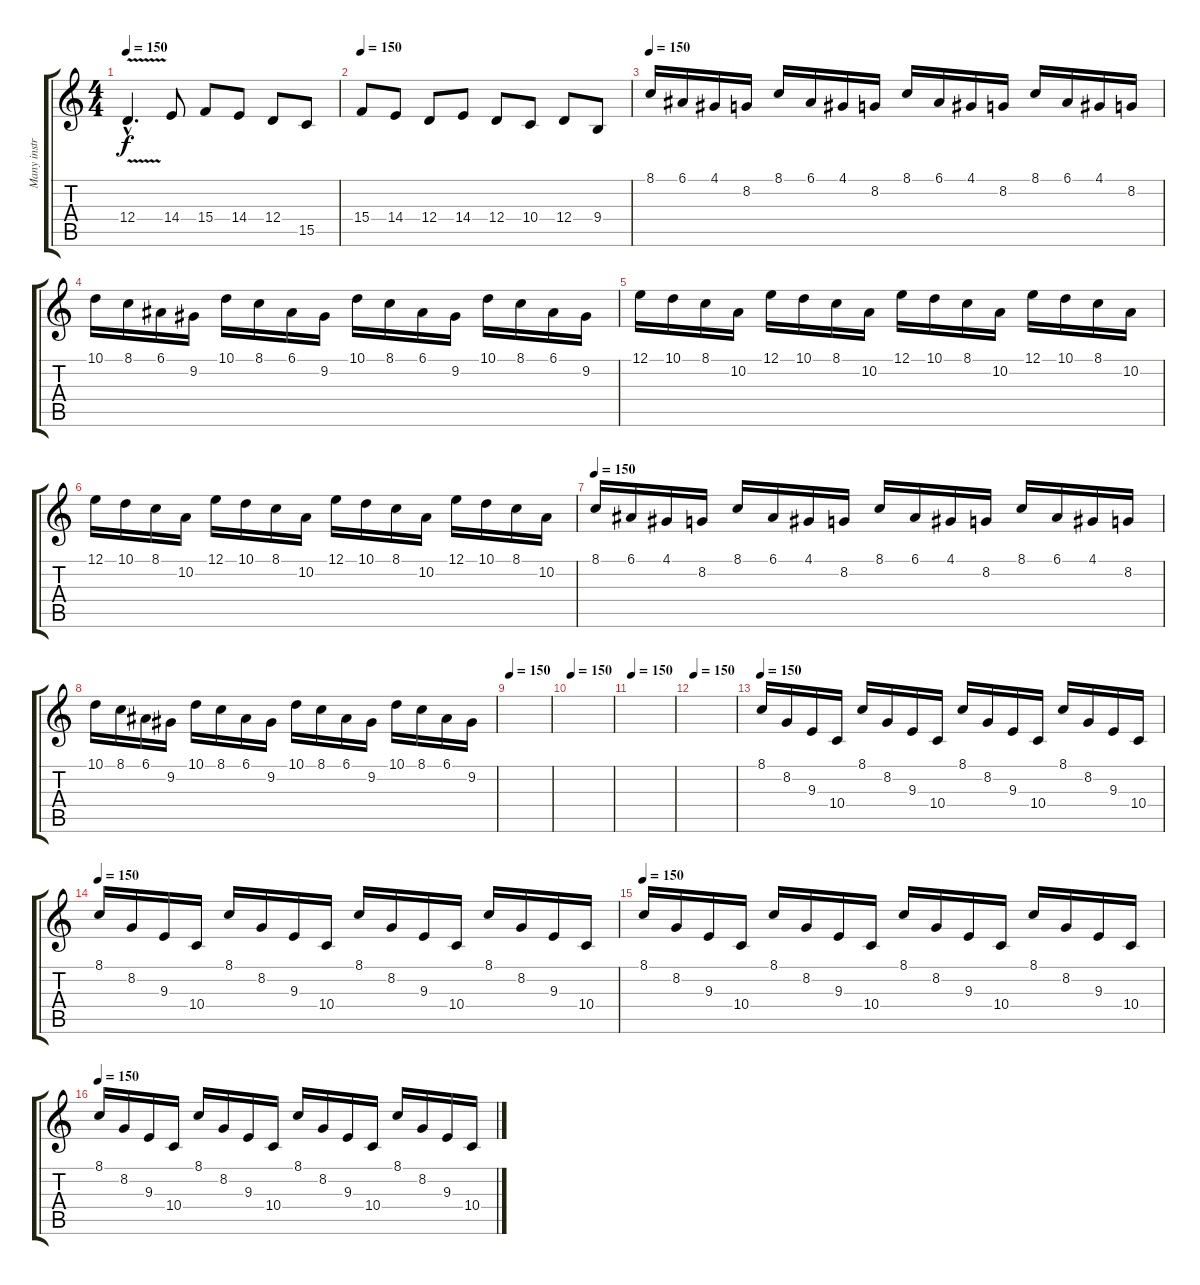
\track ("Many instru." "Many instr") {instrument tremolostrings}
\staff {score tabs}
\tuning (E4 B3 G3 D3 A2 E2) {hide}
\ts (4 4)
\tempo 150
\clef g2
\ks c
12.4{v hac}.4{d dy f} 14.4.8 15.4.8 14.4.8 12.4.8 15.5.8 |
\tempo 150
15.4.8 14.4.8 12.4.8 14.4.8 12.4.8 10.4.8 12.4.8 9.4.8 |
\tempo 150
8.1.16{volume 16} 6.1.16 4.1.16 8.2.16 8.1.16{volume 16} 6.1.16 4.1.16 8.2.16 8.1.16 6.1.16 4.1.16 8.2.16 8.1.16 6.1.16 4.1.16 8.2.16 |
10.1.16 8.1.16 6.1.16 9.2.16 10.1.16 8.1.16 6.1.16 9.2.16 10.1.16 8.1.16 6.1.16 9.2.16 10.1.16 8.1.16 6.1.16 9.2.16 |
12.1.16 10.1.16 8.1.16 10.2.16 12.1.16 10.1.16 8.1.16 10.2.16 12.1.16 10.1.16 8.1.16 10.2.16 12.1.16 10.1.16 8.1.16 10.2.16 |
12.1.16 10.1.16 8.1.16 10.2.16 12.1.16 10.1.16 8.1.16 10.2.16 12.1.16 10.1.16 8.1.16 10.2.16 12.1.16 10.1.16 8.1.16 10.2.16 |
\tempo 150
8.1.16{volume 16} 6.1.16 4.1.16 8.2.16 8.1.16{volume 16} 6.1.16 4.1.16 8.2.16 8.1.16 6.1.16 4.1.16 8.2.16 8.1.16 6.1.16 4.1.16 8.2.16 |
10.1.16 8.1.16 6.1.16 9.2.16 10.1.16 8.1.16 6.1.16 9.2.16 10.1.16 8.1.16 6.1.16 9.2.16 10.1.16 8.1.16 6.1.16 9.2.16 |
\tempo 150
|
\tempo 150
|
\tempo 150
|
\tempo 150
|
\tempo 150
8.1.16{volume 13 instrument pad1newage} 8.2.16 9.3.16 10.4.16 8.1.16 8.2.16 9.3.16 10.4.16 8.1.16 8.2.16 9.3.16 10.4.16 8.1.16 8.2.16 9.3.16 10.4.16 |
\tempo 150
8.1.16{instrument pad1newage} 8.2.16 9.3.16 10.4.16 8.1.16 8.2.16 9.3.16 10.4.16 8.1.16 8.2.16 9.3.16 10.4.16 8.1.16 8.2.16 9.3.16 10.4.16 |
\tempo 150
8.1.16{volume 13 instrument pad1newage} 8.2.16 9.3.16 10.4.16 8.1.16 8.2.16 9.3.16 10.4.16 8.1.16 8.2.16 9.3.16 10.4.16 8.1.16 8.2.16 9.3.16 10.4.16 |
\tempo 150
8.1.16{instrument pad1newage} 8.2.16 9.3.16 10.4.16 8.1.16 8.2.16 9.3.16 10.4.16 8.1.16 8.2.16 9.3.16 10.4.16 8.1.16 8.2.16 9.3.16 10.4.16
